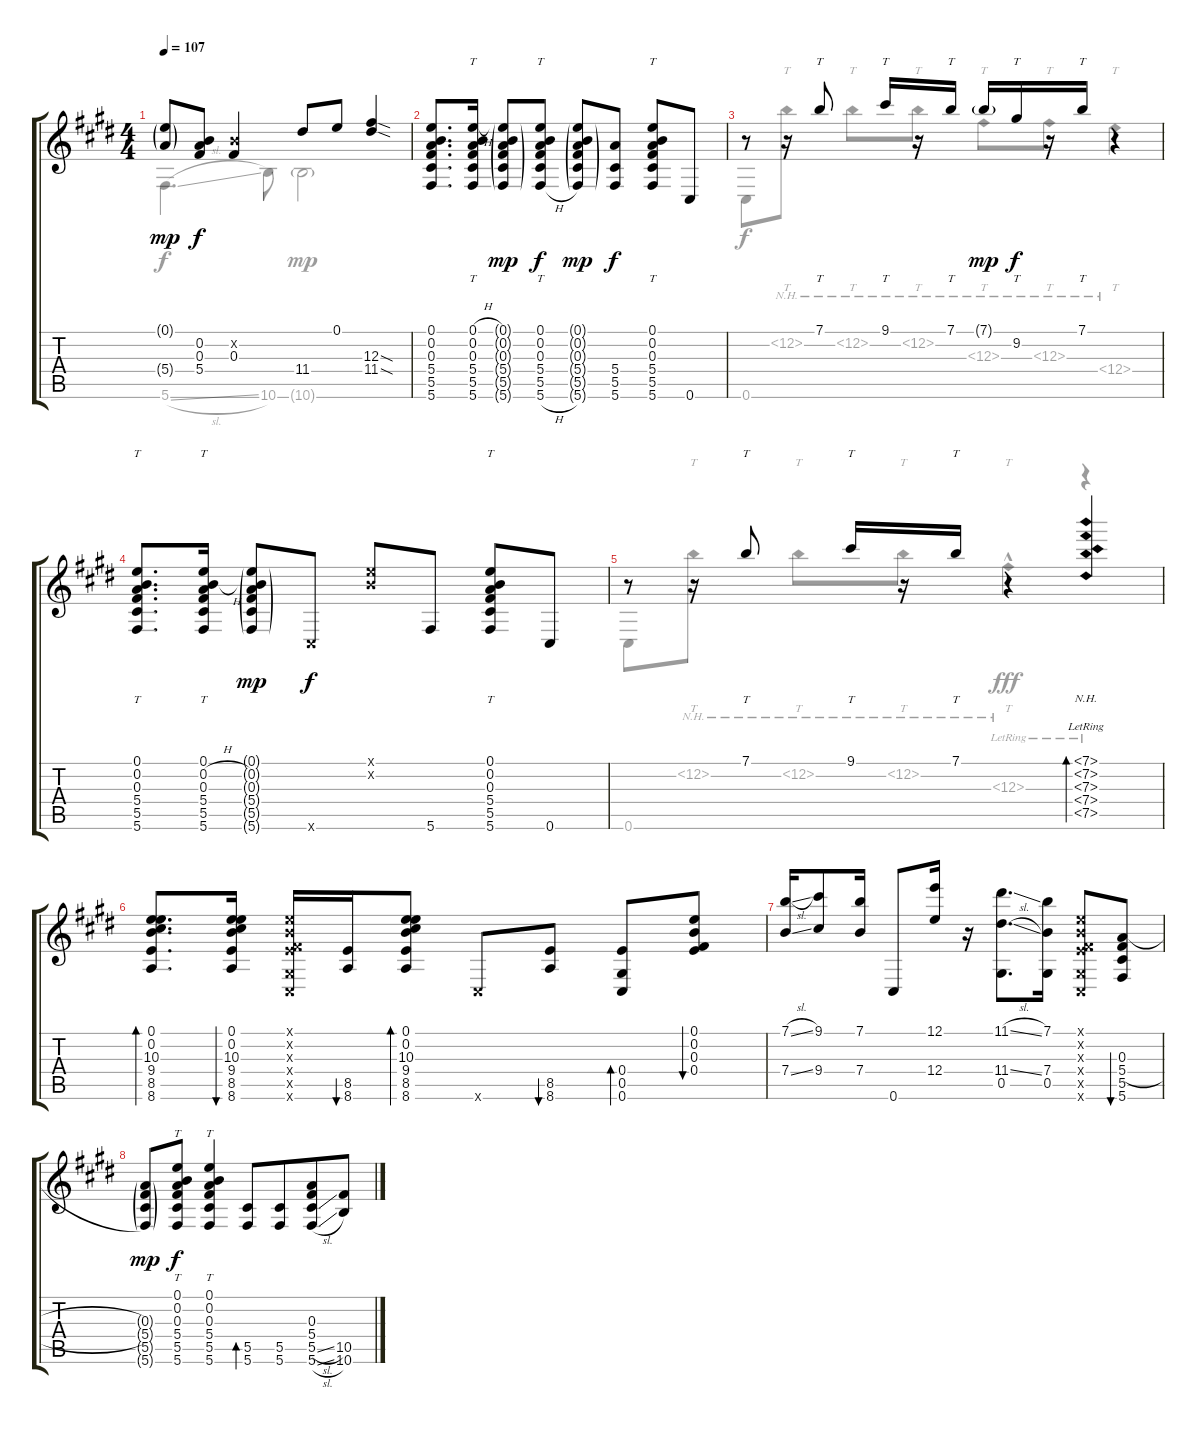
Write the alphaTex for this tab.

\track "" {instrument acousticguitarsteel}
\staff {score tabs}
\tuning (E4 B3 Gb3 E3 Ab2 Db2) {hide}
\voice
\ts (4 4)
\tempo 107
\clef g2
\ks e
(0.1{g} 5.4{g}).8{dy mp} (0.2 0.3 5.4).8{dy f} (0.2{x} 0.3).4 11.4.8 0.1.8 (12.3{sod} 11.4{sod}).4 |
(0.1 0.2 0.3 5.4 5.5 5.6).8{d} (0.1{h} 0.2 0.3 5.4 5.5 5.6).16{tt} (0.1{g} 0.2{g} 0.3{g} 5.4{g} 5.5{g} 5.6{g}).8{dy mp} (0.1 0.2 0.3 5.4 5.5 5.6{h}).8{tt dy f} (0.1{g} 0.2{g} 0.3{g} 5.4{g} 5.5{g} 5.6{g}).8{dy mp} (5.4 5.5 5.6).8{dy f} (0.1 0.2 0.3 5.4 5.5 5.6).8{tt} 0.6.8 |
r.8 r.16 7.1.8{tt} 9.1.16{tt} r.16 7.1.16{tt} 7.1{g}.16{dy mp} 9.2.16{tt dy f} r.16 7.1.16{tt} r.4 |
(0.1 0.2 0.3 5.4 5.5 5.6).8{tt d} (0.1 0.2{h} 0.3 5.4 5.5 5.6).16{tt} (0.1{g} 0.2{g} 0.3{g} 5.4{g} 5.5{g} 5.6{g}).8{dy mp} 0.6{x}.8{dy f} (0.1{x} 0.2{x}).8 5.6.8 (0.1 0.2 0.3 5.4 5.5 5.6).8{tt} 0.6.8 |
r.8 r.16 7.1.8{tt} 9.1.16{tt} r.16 7.1.16{tt} r.4 (7.1{nh lr} 7.2{nh lr} 7.3{nh lr} 7.4{nh lr} 7.5{nh lr}).4{bd 120} |
(0.1 0.2 10.3 9.4 8.5 8.6).8{d bd 60} (0.1 0.2 10.3 9.4 8.5 8.6).16{bu 60} (0.1{x} 0.2{x} 0.3{x} 0.4{x} 0.5{x} 0.6{x}).16 (8.5 8.6).16{bu 60} (0.1 0.2 10.3 9.4 8.5 8.6).8{bd 60} 0.6{x}.8 (8.5 8.6).8{bu 60} (0.4 0.5 0.6).8{bd 60} (0.1 0.2 0.3 0.4).8{bu 60} |
(7.1{sl} 7.4{ss}).16{beam Up} (9.1 9.4).8{beam Up} (7.1 7.4).16{beam split} 0.6.8 (12.1 12.4).16 r.16 (11.1{sl} 11.4{sl} 0.5).8{d beam merge} (7.1 7.4 0.5).16{beam split} (0.1{x} 0.2{x} 0.3{x} 0.4{x} 0.5{x} 0.6{x}).8 (0.3{h} 5.4{h} 5.5 5.6).8{bu 60} |
(0.3{g} 5.4{g} 5.5{g} 5.6{g}).8{dy mp} (0.1 0.2 0.3 5.4 5.5 5.6).8{tt dy f} (0.1 0.2 0.3 5.4 5.5 5.6).4{tt} (5.5 5.6).8{bd 60} (5.5 5.6).8{beam merge} (0.3 5.4 5.5{sl} 5.6{sl}).8 (10.5 10.6).8
\voice
\clef g2
\ottava regular
\simile none
\ks e
5.6{sl}.4{d dy f} 10.6.8 10.6{g}.2{dy mp} |
|
0.6.8{dy f} 12.2{nh}.8{tt} 12.2{nh}.8{tt} 12.2{nh}.8{tt} 12.3{nh}.8{tt} 12.3{nh}.8{tt} 12.4{nh}.4{tt} |
|
0.6.8 12.2{nh}.8{tt} 12.2{nh}.8{tt} 12.2{nh}.8{tt} 12.3{nh hac lr}.4{tt dy fff} r.4 |
|
|
